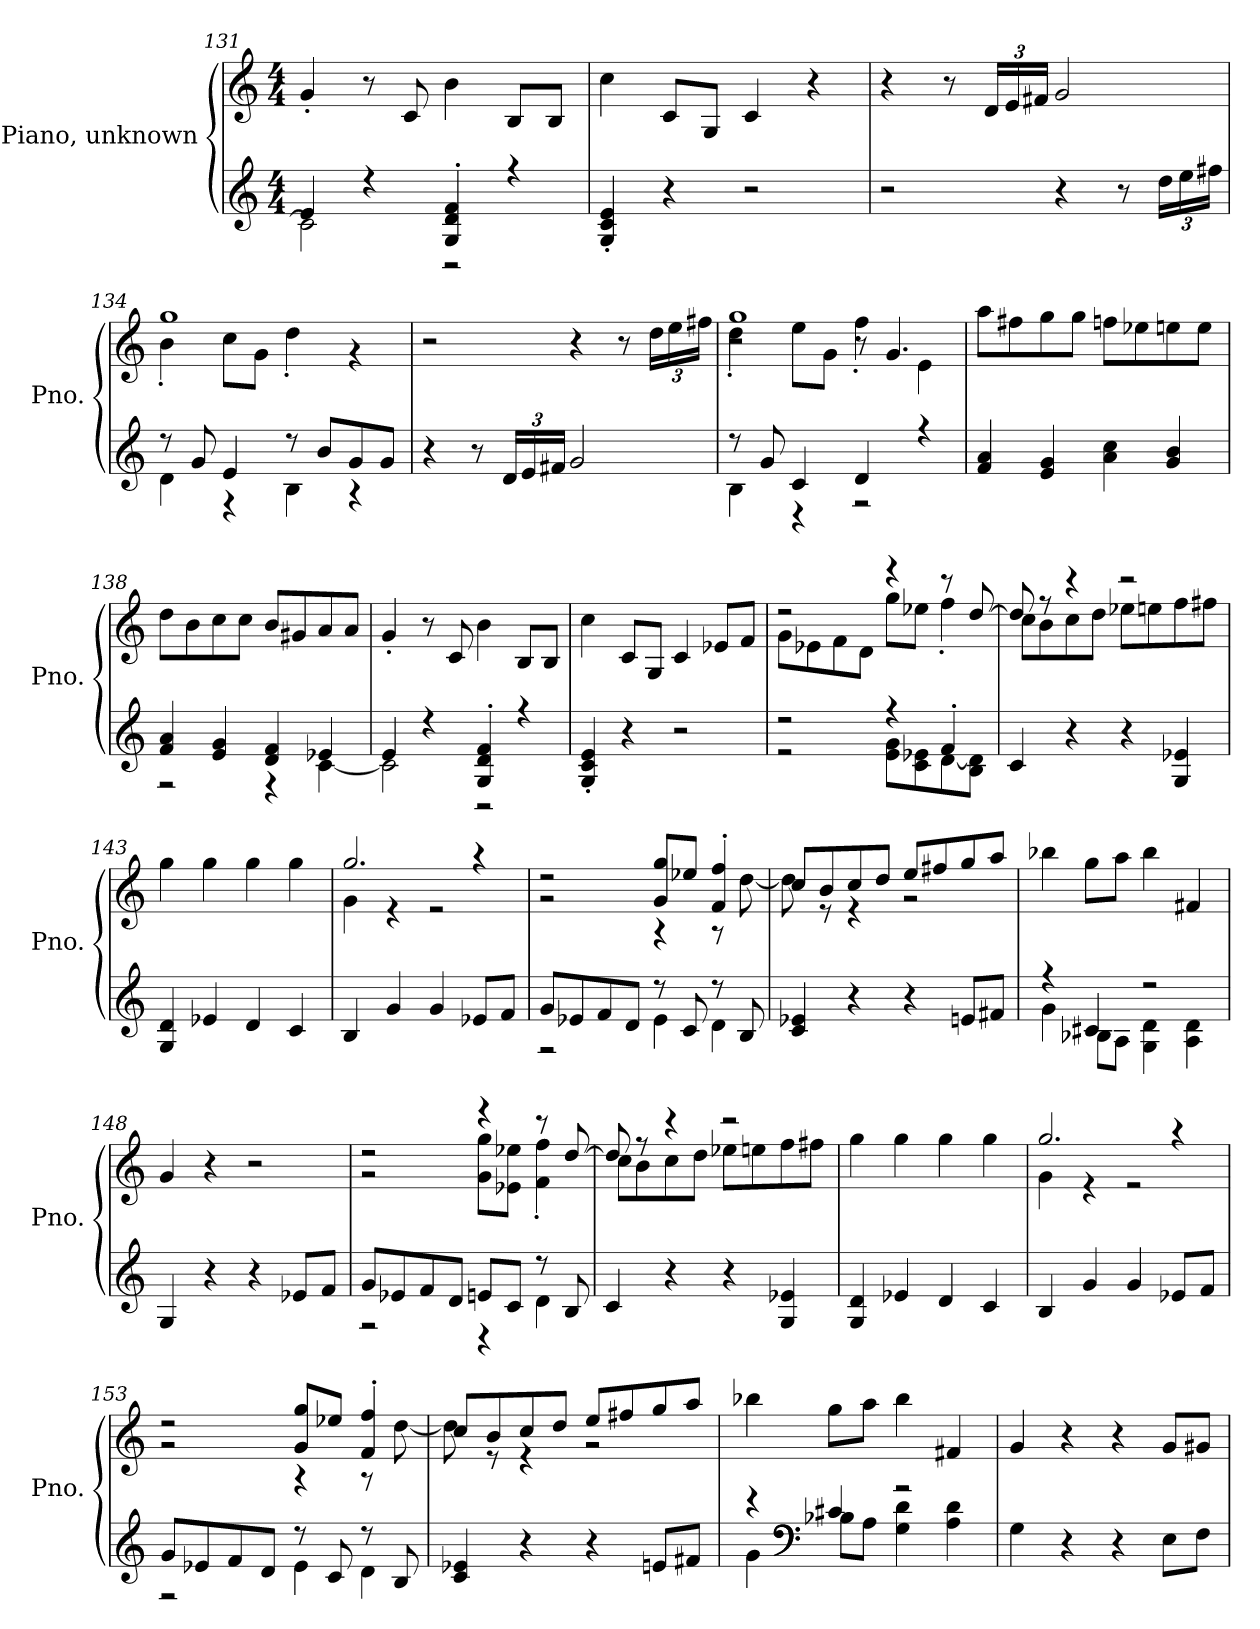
**kern	**kern
*part1	*part1
*staff2	*staff1
*I"Piano, unknown	*
*I'Pno.	*
!!LO:LB:g=z
*clefG2	*clefG2
*k[]	*k[]
*M4/4	*M4/4
=131	=131
*^	*
4e/	2c\]	4g'/
4r	.	8r
.	.	8c/
4G/' 4d/' 4f/'	2r	4b\
4r	.	8B/L
.	.	8B/J
*v	*v	*
=132	=132
4G/' 4c/' 4e/'	4cc\
4r	8c/L
.	8G/J
2r	4c/
.	4r
=133	=133
2r	4r
.	8r
*	*Xbrackettup
.	24d/LL
.	24e/
.	24f#X/JJ
4r	2g/
8r	.
*Xbrackettup	*
24dd\LL	.
24ee\	.
24ff#X\JJ	.
=134	=134
*^	*^
8r	4d\	1gg	4b'\
8g/	.	.	.
4e/	4r	.	8cc\L
.	.	.	8g\J
8r	4B\	.	4dd'\
8b/L	.	.	.
8g/	4r	.	4r
8g/J	.	.	.
*v	*v	*	*
*	*v	*v
=135	=135
4r	2r
8r	.
24d/LL	.
24e/	.
24f#X/JJ	.
2g/	4r
.	8r
.	24dd\LL
.	24ee\
.	24ff#X\JJ
!!LO:LB:g=z
=136	=136
*^	*^
*	*	*	*^
8r	4B\	1gg	4dd'\	2r
8g/	.	.	.	.
4c/	4r	.	8ee\L	.
.	.	.	8g\J	.
4d/	2r	.	4ff'\	8r
.	.	.	.	4.g/
4r	.	.	4e\	.
*v	*v	*	*	*
*	*v	*v	*v
=137	=137
4f/ 4a/	8aa\L
.	8ff#X\
4e/ 4g/	8gg\
.	8gg\J
4a\ 4cc\	8ffn\L
.	8ee-X\
4g/ 4b/	8een\
.	8ee\J
=138	=138
*^	*
4f/ 4a/	2r	8dd\L
.	.	8b\
4e/ 4g/	.	8cc\
.	.	8cc\J
4d/ 4f/	4r	8b/L
.	.	8g#X/
4e-X/	[4c\	8a/
.	.	8a/J
=139	=139	=139
4e/	2c\]	4g'/
4r	.	8r
.	.	8c/
4G/' 4d/' 4f/'	2r	4b\
4r	.	8B/L
.	.	8B/J
*v	*v	*
=140	=140
4G/' 4c/' 4e/'	4cc\
4r	8c/L
.	8G/J
2r	4c/
.	8e-X/L
.	8f/J
!!LO:LB:g=z
=141	=141
*^	*^
2r	2r	2r	8g\L
.	.	.	8e-X\
.	.	.	8f\
.	.	.	8d\J
4r	8e\ 8g\L	4r	8gg\L
.	8c\ 8e-X\	.	8ee-X\J
4f'/	[8d\	8r	4ff'\
.	8B\ 8d\]J	[8dd/	.
*v	*v	*	*
=142	=142	=142
4c/	8dd/]	8cc\L
.	8r	8b\
4r	4r	8cc\
.	.	8dd\J
4r	2r	8ee-X\L
.	.	8een\
4G/ 4e-X/	.	8ff\
.	.	8ff#X\J
*	*v	*v
=143	=143
4G/ 4d/	4gg\
4e-X/	4gg\
4d/	4gg\
4c/	4gg\
=144	=144
*	*^
4B/	2.gg/	4g\
4g/	.	4r
4g/	.	2r
8e-X/L	4r	.
8f/J	.	.
!!LO:PB:g=z	!!
=145	=145	=145
*^	*	*
8g/L	2r	2r	2r
8e-X/	.	.	.
8f/	.	.	.
8d/J	.	.	.
8r	4e-\	8g/ 8gg/L	4r
8c/	.	8ee-X/J	.
8r	4d\	4f/' 4ff/'	8r
8B/	.	.	[8dd\
*v	*v	*	*
=146	=146	=146
4c/ 4e-X/	8cc/L	8dd\]
.	8b/	8r
4r	8cc/	4r
.	8dd/J	.
4r	8ee/L	2r
.	8ff#X/	.
8en/L	8gg/	.
8f#X/J	8aa/J	.
*	*v	*v
=147	=147
*^	*
4r	4g\	4bb-X\
4c#X/	8B-X\L	8gg\L
.	8A\J	8aa\J
2r	4G\ 4d\	4bb-\
.	4A\ 4d\	4f#X/
*v	*v	*
=148	=148
4G/	4g/
4r	4r
4r	2r
8e-X/L	.
8f/J	.
!!LO:LB:g=z
=149	=149
*^	*^
8g/L	2r	2r	2r
8e-X/	.	.	.
8f/	.	.	.
8d/J	.	.	.
8en/L	4r	4r	8g\ 8gg\L
8c/J	.	.	8e-X\ 8ee-X\J
8r	4d\	8r	4f\' 4ff\'
8B/	.	[8dd/	.
*v	*v	*	*
=150	=150	=150
4c/	8dd/]	8cc\L
.	8r	8b\
4r	4r	8cc\
.	.	8dd\J
4r	2r	8ee-X\L
.	.	8een\
4G/ 4e-X/	.	8ff\
.	.	8ff#X\J
*	*v	*v
=151	=151
4G/ 4d/	4gg\
4e-X/	4gg\
4d/	4gg\
4c/	4gg\
=152	=152
*	*^
4B/	2.gg/	4g\
4g/	.	4r
4g/	.	2r
8e-X/L	4r	.
8f/J	.	.
!!LO:LB:g=z	!!
=153	=153	=153
*^	*	*
8g/L	2r	2r	2r
8e-X/	.	.	.
8f/	.	.	.
8d/J	.	.	.
8r	4e-\	8g/ 8gg/L	4r
8c/	.	8ee-X/J	.
8r	4d\	4f/' 4ff/'	8r
8B/	.	.	[8dd\
*v	*v	*	*
=154	=154	=154
4c/ 4e-X/	8cc/L	8dd\]
.	8b/	8r
4r	8cc/	4r
.	8dd/J	.
4r	8ee/L	2r
.	8ff#X/	.
8en/L	8gg/	.
8f#X/J	8aa/J	.
*	*v	*v
=155	=155
*^	*
4r	4g\	4bb-X\
*clefF4	*	*
4c#X/	8B-X\L	8gg\L
.	8A\J	8aa\J
2r	4G\ 4d\	4bb-\
.	4A\ 4d\	4f#X/
*v	*v	*
=156	=156
4G\	4g/
4r	4r
4r	4r
8E\L	8g/L
8F\J	8g#X/J
=	=
*-	*-
